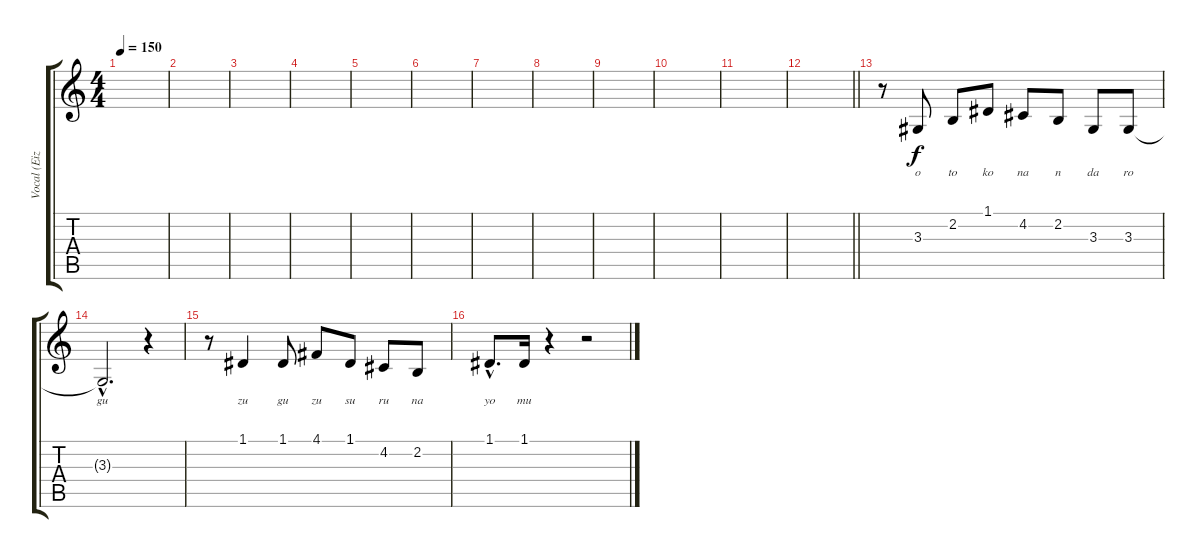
\track ("Vocal (Eizo)" "Vocal (Eiz") {instrument flute}
\staff {score tabs}
\tuning (D4 A3 F3 C3 G2 D2) {hide}
\ts (4 4)
\tempo 150
\clef g2
\ks c
|
|
|
|
|
|
|
|
|
|
|
\barLineRight lightlight
|
r.8 3.3.8{lyrics (0 "o") lyrics (1 "") lyrics (2 "") lyrics (3 "") lyrics (4 "")} 2.2.8{lyrics (0 "to") lyrics (1 "") lyrics (2 "") lyrics (3 "") lyrics (4 "")} 1.1.8{lyrics (0 "ko") lyrics (1 "") lyrics (2 "") lyrics (3 "") lyrics (4 "")} 4.2.8{lyrics (0 "na") lyrics (1 "") lyrics (2 "") lyrics (3 "") lyrics (4 "")} 2.2.8{lyrics (0 "n") lyrics (1 "") lyrics (2 "") lyrics (3 "") lyrics (4 "")} 3.3.8{lyrics (0 "da") lyrics (1 "") lyrics (2 "") lyrics (3 "") lyrics (4 "")} 3.3.8{lyrics (0 "ro") lyrics (1 "") lyrics (2 "") lyrics (3 "") lyrics (4 "")} |
3.3{hac t}.2{d lyrics (0 "gu") lyrics (1 "") lyrics (2 "") lyrics (3 "") lyrics (4 "")} r.4 |
r.8 1.1.4{lyrics (0 "zu") lyrics (1 "") lyrics (2 "") lyrics (3 "") lyrics (4 "")} 1.1.8{lyrics (0 "gu") lyrics (1 "") lyrics (2 "") lyrics (3 "") lyrics (4 "")} 4.1.8{lyrics (0 "zu") lyrics (1 "") lyrics (2 "") lyrics (3 "") lyrics (4 "")} 1.1.8{lyrics (0 "su") lyrics (1 "") lyrics (2 "") lyrics (3 "") lyrics (4 "")} 4.2.8{lyrics (0 "ru") lyrics (1 "") lyrics (2 "") lyrics (3 "") lyrics (4 "")} 2.2.8{lyrics (0 "na") lyrics (1 "") lyrics (2 "") lyrics (3 "") lyrics (4 "")} |
1.1{hac}.8{d lyrics (0 "yo") lyrics (1 "") lyrics (2 "") lyrics (3 "") lyrics (4 "")} 1.1.16{lyrics (0 "mu") lyrics (1 "") lyrics (2 "") lyrics (3 "") lyrics (4 "")} r.4 r.2
